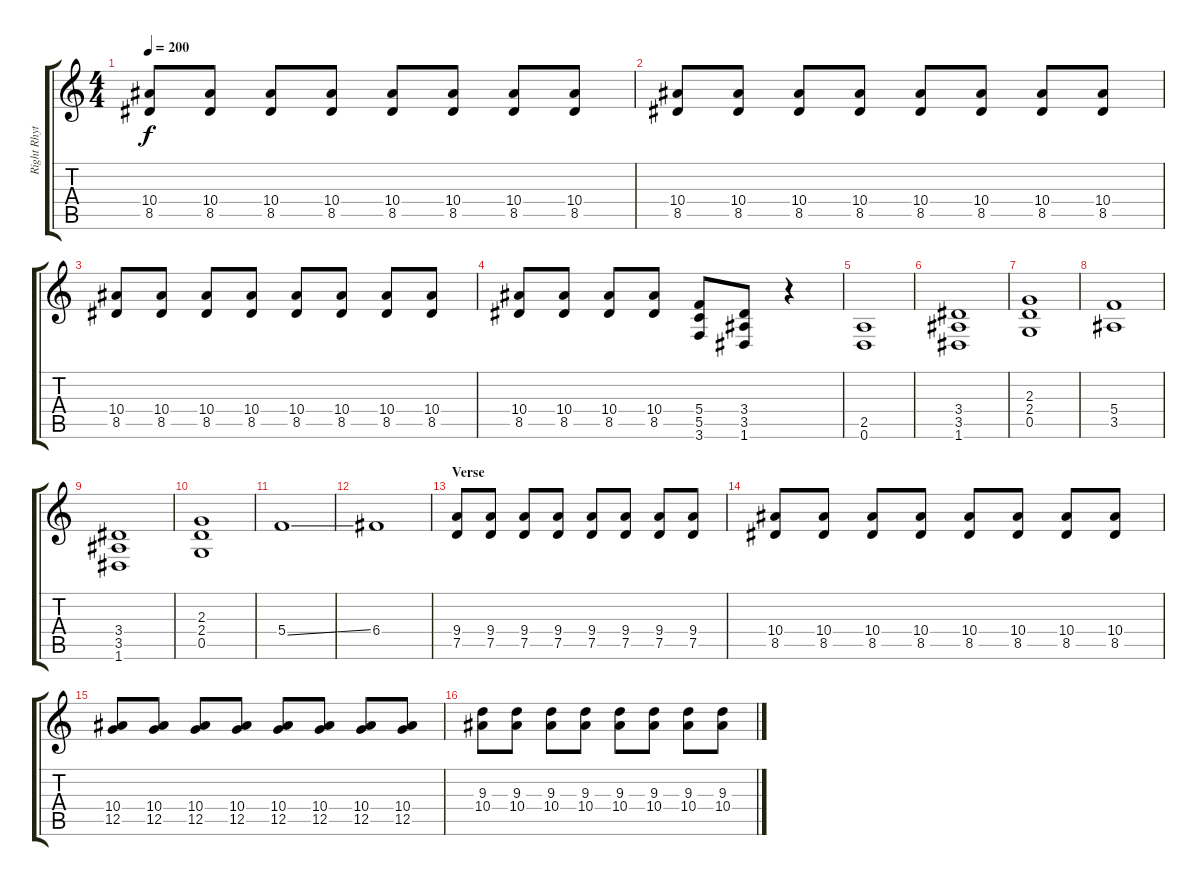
\track ("Right Rhythm Gtr" "Right Rhyt") {instrument distortionguitar}
\staff {score tabs}
\tuning (D4 A3 F3 C3 G2 D2) {hide}
\ts (4 4)
\tempo 200
\clef g2
\ks c
(10.4 8.5).8{dy f} (10.4 8.5).8 (10.4 8.5).8 (10.4 8.5).8 (10.4 8.5).8 (10.4 8.5).8 (10.4 8.5).8 (10.4 8.5).8 |
(10.4 8.5).8 (10.4 8.5).8 (10.4 8.5).8 (10.4 8.5).8 (10.4 8.5).8 (10.4 8.5).8 (10.4 8.5).8 (10.4 8.5).8 |
(10.4 8.5).8 (10.4 8.5).8 (10.4 8.5).8 (10.4 8.5).8 (10.4 8.5).8 (10.4 8.5).8 (10.4 8.5).8 (10.4 8.5).8 |
(10.4 8.5).8 (10.4 8.5).8 (10.4 8.5).8 (10.4 8.5).8 (5.4 5.5 3.6).8 (3.4 3.5 1.6).8 r.4 |
(2.5 0.6).1 |
(3.4 3.5 1.6).1 |
(2.3 2.4 0.5).1 |
(5.4 3.5).1 |
(3.4 3.5 1.6).1 |
(2.3 2.4 0.5).1 |
5.4{ss}.1 |
6.4.1 |
\section ("" "Verse")
(9.4 7.5).8 (9.4 7.5).8 (9.4 7.5).8 (9.4 7.5).8 (9.4 7.5).8 (9.4 7.5).8 (9.4 7.5).8 (9.4 7.5).8 |
(10.4 8.5).8 (10.4 8.5).8 (10.4 8.5).8 (10.4 8.5).8 (10.4 8.5).8 (10.4 8.5).8 (10.4 8.5).8 (10.4 8.5).8 |
(10.4 12.5).8 (10.4 12.5).8 (10.4 12.5).8 (10.4 12.5).8 (10.4 12.5).8 (10.4 12.5).8 (10.4 12.5).8 (10.4 12.5).8 |
(9.3 10.4).8 (9.3 10.4).8 (9.3 10.4).8 (9.3 10.4).8 (9.3 10.4).8 (9.3 10.4).8 (9.3 10.4).8 (9.3 10.4).8
